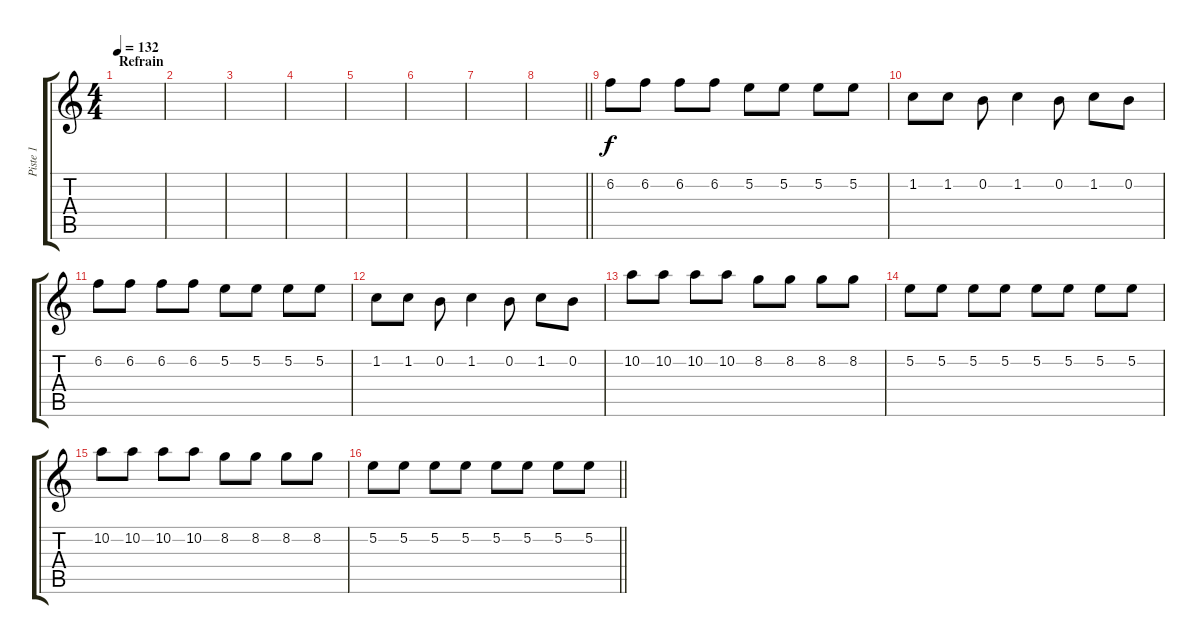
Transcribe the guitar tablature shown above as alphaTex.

\track ("Piste 1" "Piste 1") {instrument overdrivenguitar}
\staff {score tabs}
\tuning (E4 B3 G3 D3 A2 E2) {hide}
\ts (4 4)
\section ("" "Refrain")
\tempo 132
\clef g2
\ks c
|
|
|
|
|
|
|
\barLineRight lightlight
|
6.2.8 6.2.8 6.2.8 6.2.8 5.2.8 5.2.8 5.2.8 5.2.8 |
1.2.8 1.2.8 0.2.8 1.2.4 0.2.8 1.2.8 0.2.8 |
6.2.8 6.2.8 6.2.8 6.2.8 5.2.8 5.2.8 5.2.8 5.2.8 |
1.2.8 1.2.8 0.2.8 1.2.4 0.2.8 1.2.8 0.2.8 |
10.2.8 10.2.8 10.2.8 10.2.8 8.2.8 8.2.8 8.2.8 8.2.8 |
5.2.8 5.2.8 5.2.8 5.2.8 5.2.8 5.2.8 5.2.8 5.2.8 |
10.2.8 10.2.8 10.2.8 10.2.8 8.2.8 8.2.8 8.2.8 8.2.8 |
\barLineRight lightlight
5.2.8 5.2.8 5.2.8 5.2.8 5.2.8 5.2.8 5.2.8 5.2.8
